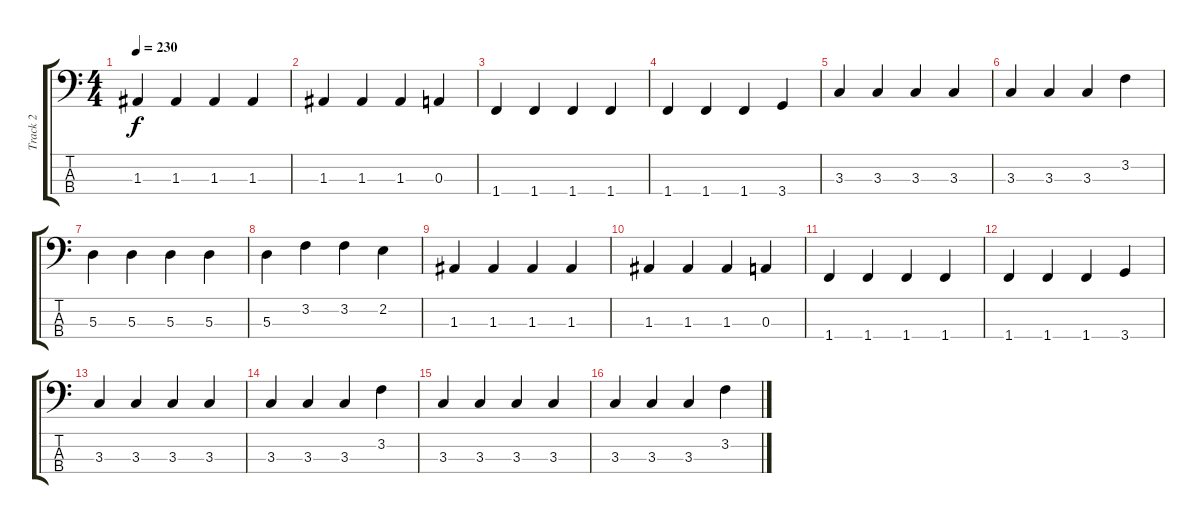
\track ("Track 2" "Track 2") {instrument electricbassfinger}
\staff {score tabs}
\tuning (G2 D2 A1 E1) {hide}
\ts (4 4)
\tempo 230
\clef f4
\ks c
1.3.4{dy f} 1.3.4 1.3.4 1.3.4 |
1.3.4 1.3.4 1.3.4 0.3.4 |
1.4.4 1.4.4 1.4.4 1.4.4 |
1.4.4 1.4.4 1.4.4 3.4.4 |
3.3.4 3.3.4 3.3.4 3.3.4 |
3.3.4 3.3.4 3.3.4 3.2.4 |
5.3.4 5.3.4 5.3.4 5.3.4 |
5.3.4 3.2.4 3.2.4 2.2.4 |
1.3.4 1.3.4 1.3.4 1.3.4 |
1.3.4 1.3.4 1.3.4 0.3.4 |
1.4.4 1.4.4 1.4.4 1.4.4 |
1.4.4 1.4.4 1.4.4 3.4.4 |
3.3.4 3.3.4 3.3.4 3.3.4 |
3.3.4 3.3.4 3.3.4 3.2.4 |
3.3.4 3.3.4 3.3.4 3.3.4 |
3.3.4 3.3.4 3.3.4 3.2.4
